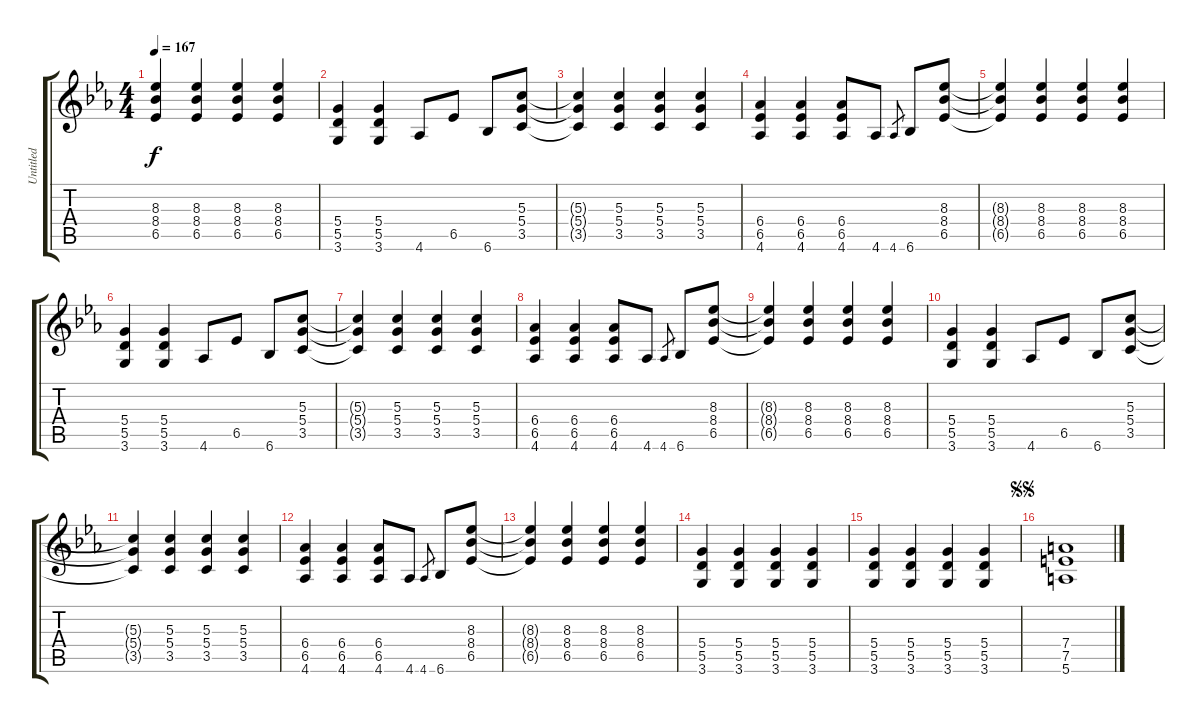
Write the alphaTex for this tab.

\track ("Untitled" "Untitled") {instrument distortionguitar}
\staff {score tabs}
\tuning (E4 B3 G3 D3 A2 E2) {hide}
\ts (4 4)
\tempo 167
\clef g2
\ks eb
(8.3{t} 8.4{t} 6.5{t}).4{dy f} (8.3 8.4 6.5).4 (8.3 8.4 6.5).4 (8.3 8.4 6.5).4 |
(5.4 5.5 3.6).4 (5.4 5.5 3.6).4 4.6.8 6.5.8 6.6.8 (5.3 5.4 3.5).8 |
(5.3{t} 5.4{t} 3.5{t}).4 (5.3 5.4 3.5).4 (5.3 5.4 3.5).4 (5.3 5.4 3.5).4 |
(6.4 6.5 4.6).4 (6.4 6.5 4.6).4 (6.4 6.5 4.6).8 4.6.8 4.6.8{gr} 6.6.8 (8.3 8.4 6.5).8 |
(8.3{t} 8.4{t} 6.5{t}).4 (8.3 8.4 6.5).4 (8.3 8.4 6.5).4 (8.3 8.4 6.5).4 |
(5.4 5.5 3.6).4 (5.4 5.5 3.6).4 4.6.8 6.5.8 6.6.8 (5.3 5.4 3.5).8 |
(5.3{t} 5.4{t} 3.5{t}).4 (5.3 5.4 3.5).4 (5.3 5.4 3.5).4 (5.3 5.4 3.5).4 |
(6.4 6.5 4.6).4 (6.4 6.5 4.6).4 (6.4 6.5 4.6).8 4.6.8 4.6.8{gr} 6.6.8 (8.3 8.4 6.5).8 |
(8.3{t} 8.4{t} 6.5{t}).4 (8.3 8.4 6.5).4 (8.3 8.4 6.5).4 (8.3 8.4 6.5).4 |
(5.4 5.5 3.6).4 (5.4 5.5 3.6).4 4.6.8 6.5.8 6.6.8 (5.3 5.4 3.5).8 |
(5.3{t} 5.4{t} 3.5{t}).4 (5.3 5.4 3.5).4 (5.3 5.4 3.5).4 (5.3 5.4 3.5).4 |
(6.4 6.5 4.6).4 (6.4 6.5 4.6).4 (6.4 6.5 4.6).8 4.6.8 4.6.8{gr} 6.6.8 (8.3 8.4 6.5).8 |
(8.3{t} 8.4{t} 6.5{t}).4 (8.3 8.4 6.5).4 (8.3 8.4 6.5).4 (8.3 8.4 6.5).4 |
(5.4 5.5 3.6).4 (5.4 5.5 3.6).4 (5.4 5.5 3.6).4 (5.4 5.5 3.6).4 |
(5.4 5.5 3.6).4 (5.4 5.5 3.6).4 (5.4 5.5 3.6).4 (5.4 5.5 3.6).4 |
\jump segnosegno
(7.4 7.5 5.6).1
